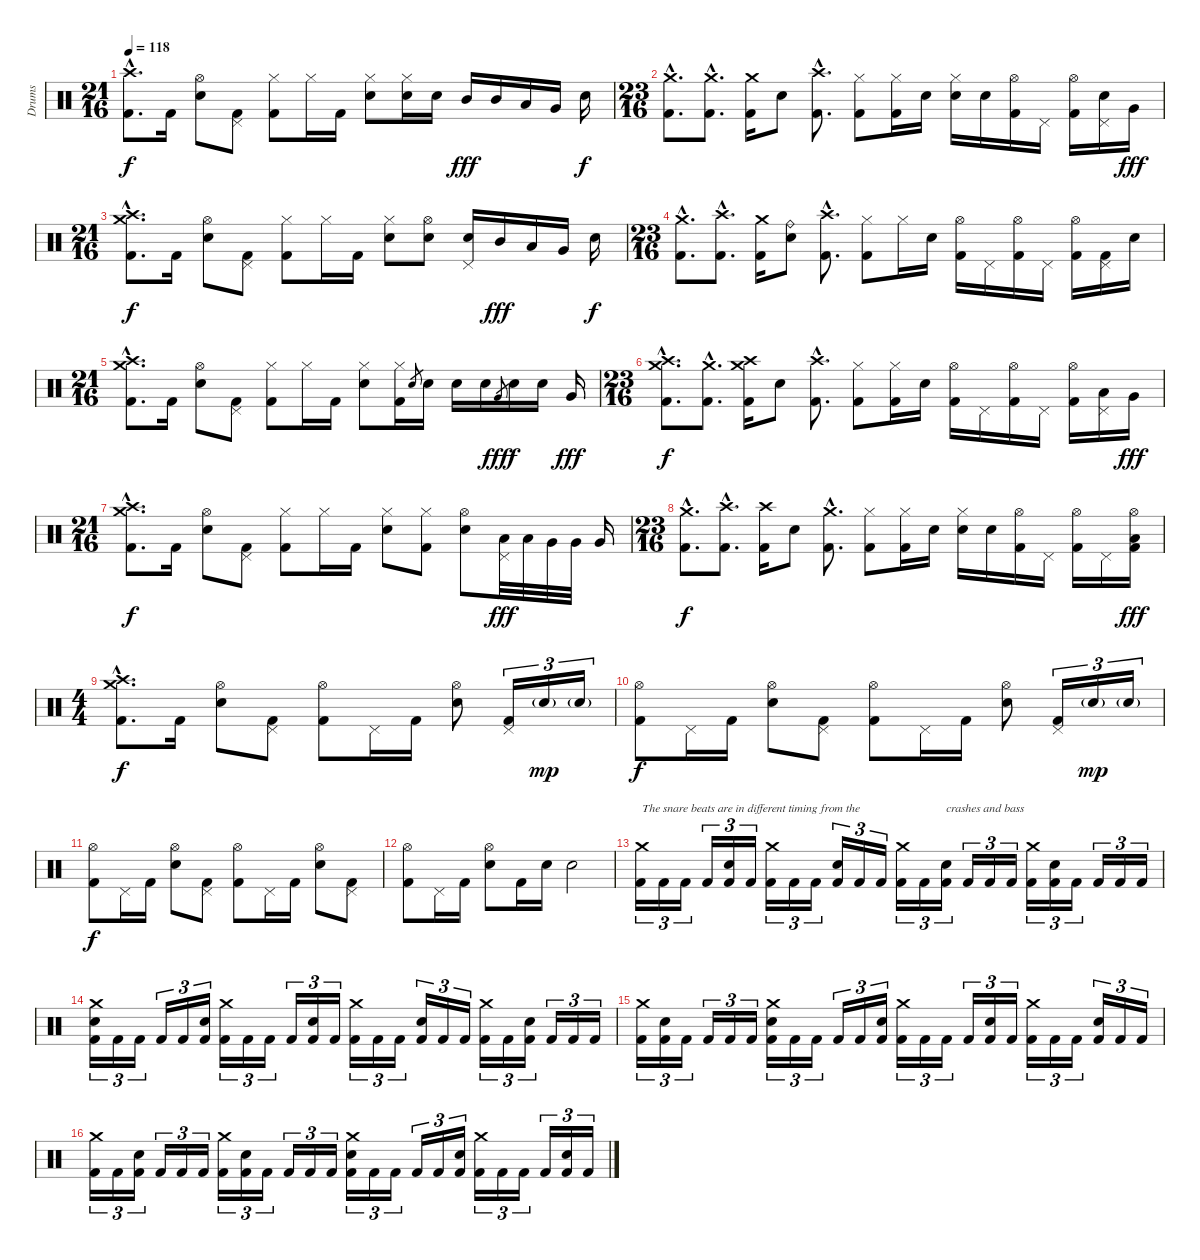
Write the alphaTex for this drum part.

\track ("Drums" "Drums") {instrument percussion}
\staff {score}
\articulation defaults
\ts (21 16)
\tempo 118
\clef neutral
\ks c
("Crash high (hit)"{hac} "Kick (hit) 2"{hac}).8{d dy f} "Kick (hit) 2".16 ("Hi-Hat (open)" "Electric Snare (hit)").8 ("Pedal Hi-Hat (hit)" "Kick (hit) 2").8 ("Hi-Hat (closed)" "Kick (hit) 2").8 "Hi-Hat (closed)".16 "Kick (hit) 2".16 ("Hi-Hat (closed)" "Electric Snare (hit)").8 ("Hi-Hat (closed)" "Electric Snare (hit)").16 "Electric Snare (hit)".16 "Mid Tom (hit)".16{dy fff} "Mid Tom (hit)".16 "Low Tom (hit)".16 "Very Low Tom (hit)".16 "Electric Snare (hit)".16{dy f} |
\ts (23 16)
("Crash medium (hit)"{hac} "Kick (hit) 2"{hac}).8{d} ("Crash medium (hit)"{hac} "Kick (hit) 2"{hac}).8{d} ("Crash medium (hit)" "Kick (hit) 2").16 "Electric Snare (hit)".8 ("Crash high (hit)"{hac} "Kick (hit) 2"{hac}).8{d} ("Hi-Hat (closed)" "Kick (hit) 2").8 ("Hi-Hat (closed)" "Kick (hit) 2").16 "Electric Snare (hit)".16 ("Hi-Hat (closed)" "Electric Snare (hit)").16 "Electric Snare (hit)".16 ("Hi-Hat (open)" "Kick (hit) 2").16 "Pedal Hi-Hat (hit)".16 ("Hi-Hat (open)" "Kick (hit) 2").16 ("Pedal Hi-Hat (hit)" "Electric Snare (hit)").16 "Very Low Tom (hit)".16{dy fff} |
\ts (21 16)
("Crash medium (hit)"{hac} "Crash high (hit)"{hac} "Kick (hit) 2"{hac}).8{d dy f} "Kick (hit) 2".16 ("Hi-Hat (open)" "Electric Snare (hit)").8 ("Pedal Hi-Hat (hit)" "Kick (hit) 2").8 ("Hi-Hat (closed)" "Kick (hit) 2").8 "Hi-Hat (closed)".16 "Kick (hit) 2".16 ("Hi-Hat (closed)" "Electric Snare (hit)").8 ("Hi-Hat (open)" "Electric Snare (hit)").8 ("Pedal Hi-Hat (hit)" "Electric Snare (hit)").16 "Mid Tom (hit)".16{dy fff} "Low Tom (hit)".16 "Very Low Tom (hit)".16 "Electric Snare (hit)".16{dy f} |
\ts (23 16)
("Crash medium (hit)"{hac} "Kick (hit) 2"{hac}).8{d} ("Crash high (hit)"{hac} "Kick (hit) 2"{hac}).8{d} ("Crash medium (hit)" "Kick (hit) 2").16 ("Ride (bell)" "Electric Snare (hit)").8 ("Crash high (hit)"{hac} "Kick (hit) 2"{hac}).8{d} ("Hi-Hat (closed)" "Kick (hit) 2").8 "Hi-Hat (closed)".16 "Electric Snare (hit)".16 ("Hi-Hat (open)" "Kick (hit) 2").16 "Pedal Hi-Hat (hit)".16 ("Hi-Hat (open)" "Kick (hit) 2").16 "Pedal Hi-Hat (hit)".16 ("Hi-Hat (open)" "Kick (hit) 2").16 ("Pedal Hi-Hat (hit)" "Kick (hit) 2").16 "Electric Snare (hit)".16 |
\ts (21 16)
("Crash medium (hit)"{hac} "Crash high (hit)"{hac} "Kick (hit) 2"{hac}).8{d} "Kick (hit) 2".16 ("Hi-Hat (open)" "Electric Snare (hit)").8 ("Pedal Hi-Hat (hit)" "Kick (hit) 2").8 ("Hi-Hat (closed)" "Kick (hit) 2").8 "Hi-Hat (closed)".16 "Kick (hit) 2".16 ("Hi-Hat (closed)" "Electric Snare (hit)").8 ("Hi-Hat (closed)" "Kick (hit) 2").16 "Electric Snare (hit)".8{gr} "Electric Snare (hit)".16 "Electric Snare (hit)".16 "Electric Snare (hit)".16 "Very Low Tom (hit)".8{gr dy fff} "Electric Snare (hit)".16{dy f} "Electric Snare (hit)".16 "Very Low Tom (hit)".16{dy fff} |
\ts (23 16)
("Crash medium (hit)"{hac} "Crash high (hit)"{hac} "Kick (hit) 2"{hac}).8{d dy f} ("Crash medium (hit)"{hac} "Kick (hit) 2"{hac}).8{d} ("Crash medium (hit)" "Crash high (hit)" "Kick (hit) 2").16 "Electric Snare (hit)".8 ("Crash high (hit)"{hac} "Kick (hit) 2"{hac}).8{d} ("Hi-Hat (closed)" "Kick (hit) 2").8 ("Hi-Hat (closed)" "Kick (hit) 2").16 "Electric Snare (hit)".16 ("Hi-Hat (open)" "Kick (hit) 2").16 "Pedal Hi-Hat (hit)".16 ("Hi-Hat (open)" "Kick (hit) 2").16 "Pedal Hi-Hat (hit)".16 ("Hi-Hat (open)" "Kick (hit) 2").16 ("Pedal Hi-Hat (hit)" "Low Tom (hit)").16 "Very Low Tom (hit)".16{dy fff} |
\ts (21 16)
("Crash medium (hit)"{hac} "Crash high (hit)"{hac} "Kick (hit) 2"{hac}).8{d dy f} "Kick (hit) 2".16 ("Hi-Hat (open)" "Electric Snare (hit)").8 ("Pedal Hi-Hat (hit)" "Kick (hit) 2").8 ("Hi-Hat (closed)" "Kick (hit) 2").8 "Hi-Hat (closed)".16 "Kick (hit) 2".16 ("Hi-Hat (closed)" "Electric Snare (hit)").8 ("Hi-Hat (closed)" "Kick (hit) 2").8 ("Hi-Hat (open)" "Electric Snare (hit)").8 ("Pedal Hi-Hat (hit)" "Low Floor Tom (hit)").32{dy fff} "Low Floor Tom (hit)".32 "Very Low Tom (hit)".32 "Very Low Tom (hit)".32 "Very Low Tom (hit)".16 |
\ts (23 16)
("Crash medium (hit)"{hac} "Kick (hit) 2"{hac}).8{d dy f} ("Crash high (hit)"{hac} "Kick (hit) 2"{hac}).8{d} ("Crash high (hit)" "Kick (hit) 2").16 "Electric Snare (hit)".8 ("Crash medium (hit)"{hac} "Kick (hit) 2"{hac}).8{d} ("Hi-Hat (closed)" "Kick (hit) 2").8 ("Hi-Hat (closed)" "Kick (hit) 2").16 "Electric Snare (hit)".16 ("Hi-Hat (closed)" "Electric Snare (hit)").16 "Electric Snare (hit)".16 ("Hi-Hat (open)" "Kick (hit) 2").16 "Pedal Hi-Hat (hit)".16 ("Hi-Hat (open)" "Kick (hit) 2").16 "Pedal Hi-Hat (hit)".16 ("Hi-Hat (open)" "Low Floor Tom (hit)" "Kick (hit) 2").16{dy fff} |
\ts (4 4)
("Crash medium (hit)"{hac} "Crash high (hit)"{hac} "Kick (hit) 2"{hac}).8{d dy f} "Kick (hit) 2".16 ("Hi-Hat (open)" "Electric Snare (hit)").8 ("Pedal Hi-Hat (hit)" "Kick (hit) 2").8 ("Hi-Hat (open)" "Kick (hit) 2").8 "Pedal Hi-Hat (hit)".16 "Kick (hit) 2".16 ("Hi-Hat (open)" "Electric Snare (hit)").8 ("Pedal Hi-Hat (hit)" "Kick (hit) 2").16{tu (3 2)} "Electric Snare (hit)"{g}.16{tu (3 2) dy mp} "Electric Snare (hit)"{g}.16{tu (3 2)} |
("Hi-Hat (open)" "Kick (hit) 2").8{dy f} "Pedal Hi-Hat (hit)".16 "Kick (hit) 2".16 ("Hi-Hat (open)" "Electric Snare (hit)").8 ("Pedal Hi-Hat (hit)" "Kick (hit) 2").8 ("Hi-Hat (open)" "Kick (hit) 2").8 "Pedal Hi-Hat (hit)".16 "Kick (hit) 2".16 ("Hi-Hat (open)" "Electric Snare (hit)").8 ("Pedal Hi-Hat (hit)" "Kick (hit) 2").16{tu (3 2)} "Electric Snare (hit)"{g}.16{tu (3 2) dy mp} "Electric Snare (hit)"{g}.16{tu (3 2)} |
("Hi-Hat (open)" "Kick (hit) 2").8{dy f} "Pedal Hi-Hat (hit)".16 "Kick (hit) 2".16 ("Hi-Hat (open)" "Electric Snare (hit)").8 ("Pedal Hi-Hat (hit)" "Kick (hit) 2").8 ("Hi-Hat (open)" "Kick (hit) 2").8 "Pedal Hi-Hat (hit)".16 "Kick (hit) 2".16 ("Hi-Hat (open)" "Electric Snare (hit)").8 ("Pedal Hi-Hat (hit)" "Kick (hit) 2").8 |
("Hi-Hat (open)" "Kick (hit) 2").8 "Pedal Hi-Hat (hit)".16 "Kick (hit) 2".16 ("Hi-Hat (open)" "Electric Snare (hit)").8 "Kick (hit) 2".16 "Electric Snare (hit)".16 "Electric Snare (hit)".2 |
("Crash medium (hit)" "Kick (hit) 2").16{tu (3 2) txt "The snare beats are in different timing from the"} "Kick (hit) 2".16{tu (3 2)} "Kick (hit) 2".16{tu (3 2)} "Kick (hit) 2".16{tu (3 2)} ("Electric Snare (hit)" "Kick (hit) 2").16{tu (3 2)} "Kick (hit) 2".16{tu (3 2)} ("Crash medium (hit)" "Kick (hit) 2").16{tu (3 2)} "Kick (hit) 2".16{tu (3 2)} "Kick (hit) 2".16{tu (3 2)} ("Electric Snare (hit)" "Kick (hit) 2").16{tu (3 2)} "Kick (hit) 2".16{tu (3 2)} "Kick (hit) 2".16{tu (3 2)} ("Crash medium (hit)" "Kick (hit) 2").16{tu (3 2)} "Kick (hit) 2".16{tu (3 2)} ("Electric Snare (hit)" "Kick (hit) 2").16{tu (3 2) txt "crashes and bass"} "Kick (hit) 2".16{tu (3 2)} "Kick (hit) 2".16{tu (3 2)} "Kick (hit) 2".16{tu (3 2)} ("Crash medium (hit)" "Kick (hit) 2").16{tu (3 2)} ("Electric Snare (hit)" "Kick (hit) 2").16{tu (3 2)} "Kick (hit) 2".16{tu (3 2)} "Kick (hit) 2".16{tu (3 2)} "Kick (hit) 2".16{tu (3 2)} "Kick (hit) 2".16{tu (3 2)} |
("Crash medium (hit)" "Electric Snare (hit)" "Kick (hit) 2").16{tu (3 2)} "Kick (hit) 2".16{tu (3 2)} "Kick (hit) 2".16{tu (3 2)} "Kick (hit) 2".16{tu (3 2)} "Kick (hit) 2".16{tu (3 2)} ("Electric Snare (hit)" "Kick (hit) 2").16{tu (3 2)} ("Crash medium (hit)" "Kick (hit) 2").16{tu (3 2)} "Kick (hit) 2".16{tu (3 2)} "Kick (hit) 2".16{tu (3 2)} "Kick (hit) 2".16{tu (3 2)} ("Electric Snare (hit)" "Kick (hit) 2").16{tu (3 2)} "Kick (hit) 2".16{tu (3 2)} ("Crash medium (hit)" "Kick (hit) 2").16{tu (3 2)} "Kick (hit) 2".16{tu (3 2)} "Kick (hit) 2".16{tu (3 2)} ("Electric Snare (hit)" "Kick (hit) 2").16{tu (3 2)} "Kick (hit) 2".16{tu (3 2)} "Kick (hit) 2".16{tu (3 2)} ("Crash medium (hit)" "Kick (hit) 2").16{tu (3 2)} "Kick (hit) 2".16{tu (3 2)} ("Electric Snare (hit)" "Kick (hit) 2").16{tu (3 2)} "Kick (hit) 2".16{tu (3 2)} "Kick (hit) 2".16{tu (3 2)} "Kick (hit) 2".16{tu (3 2)} |
("Crash medium (hit)" "Kick (hit) 2").16{tu (3 2)} ("Electric Snare (hit)" "Kick (hit) 2").16{tu (3 2)} "Kick (hit) 2".16{tu (3 2)} "Kick (hit) 2".16{tu (3 2)} "Kick (hit) 2".16{tu (3 2)} "Kick (hit) 2".16{tu (3 2)} ("Crash medium (hit)" "Electric Snare (hit)" "Kick (hit) 2").16{tu (3 2)} "Kick (hit) 2".16{tu (3 2)} "Kick (hit) 2".16{tu (3 2)} "Kick (hit) 2".16{tu (3 2)} "Kick (hit) 2".16{tu (3 2)} ("Electric Snare (hit)" "Kick (hit) 2").16{tu (3 2)} ("Crash medium (hit)" "Kick (hit) 2").16{tu (3 2)} "Kick (hit) 2".16{tu (3 2)} "Kick (hit) 2".16{tu (3 2)} "Kick (hit) 2".16{tu (3 2)} ("Electric Snare (hit)" "Kick (hit) 2").16{tu (3 2)} "Kick (hit) 2".16{tu (3 2)} ("Crash medium (hit)" "Kick (hit) 2").16{tu (3 2)} "Kick (hit) 2".16{tu (3 2)} "Kick (hit) 2".16{tu (3 2)} ("Electric Snare (hit)" "Kick (hit) 2").16{tu (3 2)} "Kick (hit) 2".16{tu (3 2)} "Kick (hit) 2".16{tu (3 2)} |
("Crash medium (hit)" "Kick (hit) 2").16{tu (3 2)} "Kick (hit) 2".16{tu (3 2)} ("Electric Snare (hit)" "Kick (hit) 2").16{tu (3 2)} "Kick (hit) 2".16{tu (3 2)} "Kick (hit) 2".16{tu (3 2)} "Kick (hit) 2".16{tu (3 2)} ("Crash medium (hit)" "Kick (hit) 2").16{tu (3 2)} ("Electric Snare (hit)" "Kick (hit) 2").16{tu (3 2)} "Kick (hit) 2".16{tu (3 2)} "Kick (hit) 2".16{tu (3 2)} "Kick (hit) 2".16{tu (3 2)} "Kick (hit) 2".16{tu (3 2)} ("Crash medium (hit)" "Electric Snare (hit)" "Kick (hit) 2").16{tu (3 2)} "Kick (hit) 2".16{tu (3 2)} "Kick (hit) 2".16{tu (3 2)} "Kick (hit) 2".16{tu (3 2)} "Kick (hit) 2".16{tu (3 2)} ("Electric Snare (hit)" "Kick (hit) 2").16{tu (3 2)} ("Crash medium (hit)" "Kick (hit) 2").16{tu (3 2)} "Kick (hit) 2".16{tu (3 2)} "Kick (hit) 2".16{tu (3 2)} "Kick (hit) 2".16{tu (3 2)} ("Electric Snare (hit)" "Kick (hit) 2").16{tu (3 2)} "Kick (hit) 2".16{tu (3 2)}
